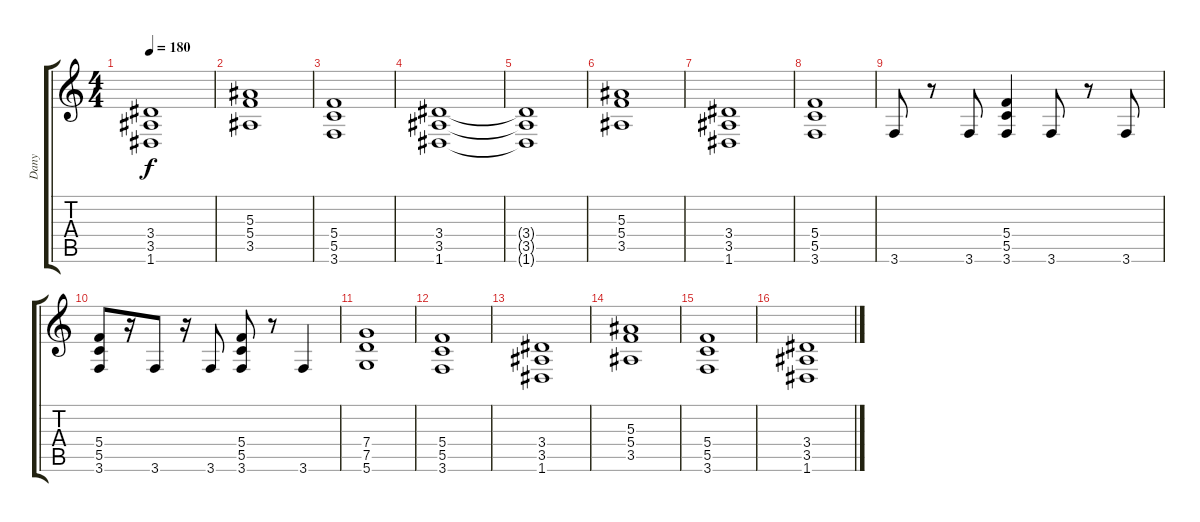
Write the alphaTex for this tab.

\track ("Dany" "Dany") {instrument distortionguitar}
\staff {score tabs}
\tuning (D4 A3 F3 C3 G2 D2) {hide}
\ts (4 4)
\tempo 180
\clef g2
\ks c
(3.4 3.5 1.6).1{dy f} |
(5.3 5.4 3.5).1 |
(5.4 5.5 3.6).1 |
(3.4 3.5 1.6).1 |
(3.4{t} 3.5{t} 1.6{t}).1 |
(5.3 5.4 3.5).1 |
(3.4 3.5 1.6).1 |
(5.4 5.5 3.6).1 |
3.6.8 r.8 3.6.8 (5.4 5.5 3.6).4 3.6.8 r.8 3.6.8 |
(5.4 5.5 3.6).8 r.16 3.6.8 r.16 3.6.8 (5.4 5.5 3.6).8 r.8 3.6.4 |
(7.4 7.5 5.6).1 |
(5.4 5.5 3.6).1 |
(3.4 3.5 1.6).1 |
(5.3 5.4 3.5).1 |
(5.4 5.5 3.6).1 |
(3.4 3.5 1.6).1
